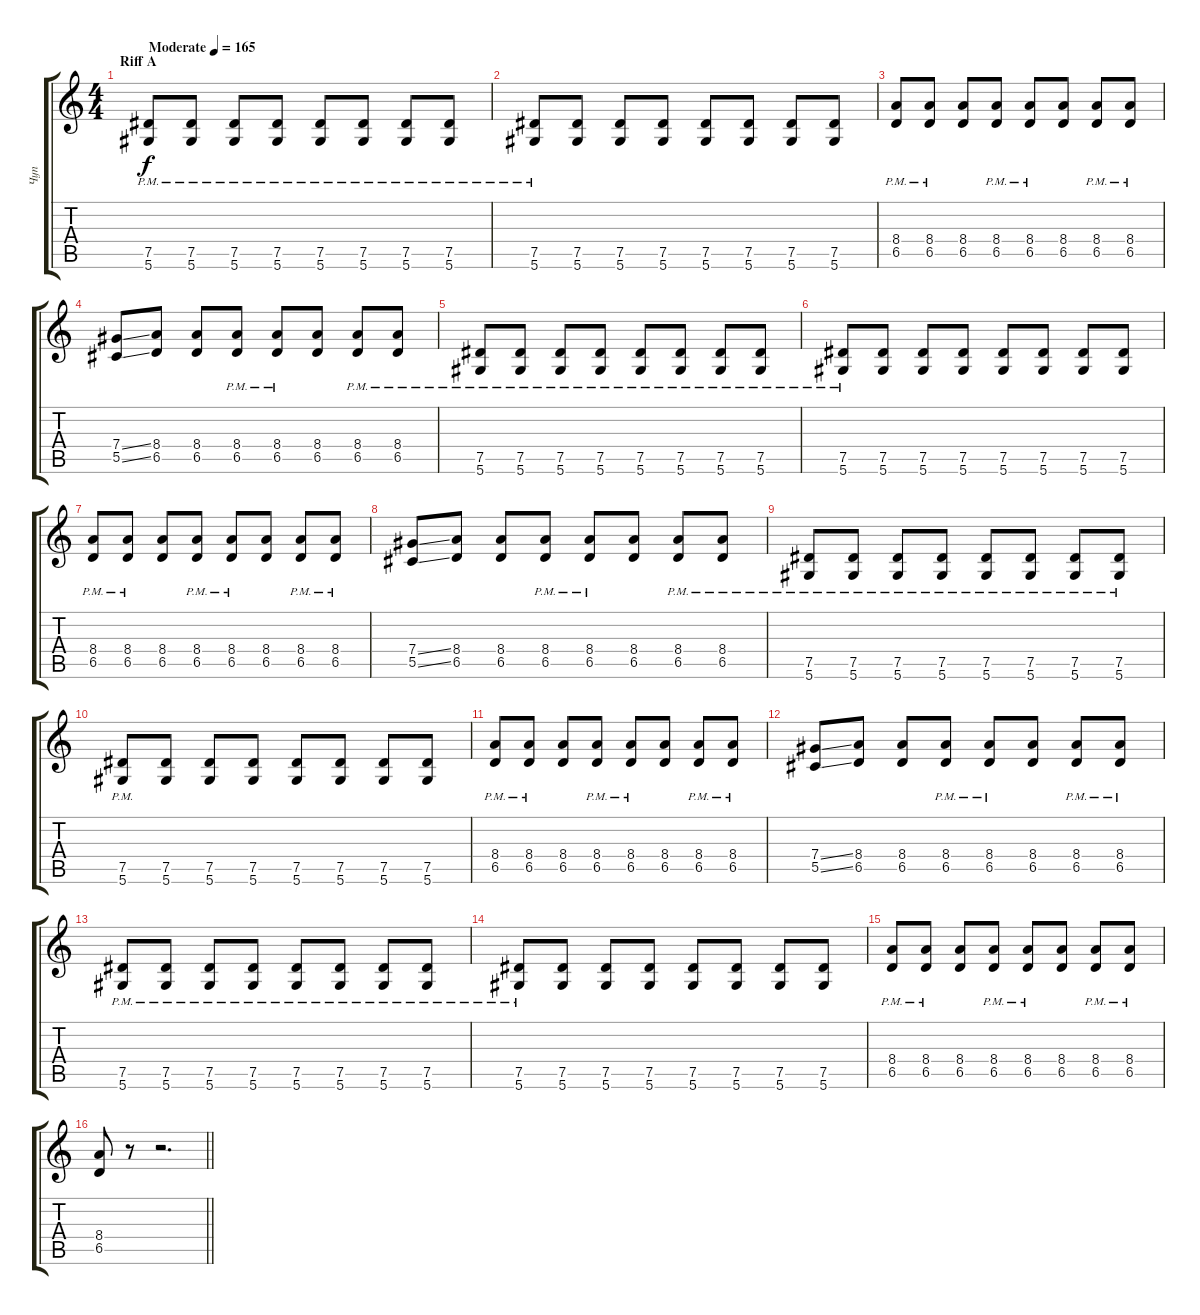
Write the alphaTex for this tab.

\track ("Чуп" "Чуп") {instrument overdrivenguitar}
\staff {score tabs}
\tuning (Eb4 Bb3 Gb3 Db3 Ab2 Eb2) {hide}
\ts (4 4)
\section ("" "Riff A")
\tempo (165 "Moderate")
\clef g2
\ks c
(7.5{pm} 5.6{pm}).8{dy f instrument overdrivenguitar} (7.5{pm} 5.6{pm}).8 (7.5{pm} 5.6{pm}).8 (7.5{pm} 5.6{pm}).8 (7.5{pm} 5.6{pm}).8 (7.5{pm} 5.6{pm}).8 (7.5{pm} 5.6{pm}).8 (7.5{pm} 5.6{pm}).8 |
(7.5{pm} 5.6{pm}).8 (7.5 5.6).8 (7.5 5.6).8 (7.5 5.6).8 (7.5 5.6).8 (7.5 5.6).8 (7.5 5.6).8 (7.5 5.6).8 |
(8.4{pm} 6.5{pm}).8 (8.4{pm} 6.5{pm}).8 (8.4 6.5).8 (8.4{pm} 6.5{pm}).8 (8.4{pm} 6.5{pm}).8 (8.4 6.5).8 (8.4{pm} 6.5{pm}).8 (8.4{pm} 6.5{pm}).8 |
(7.4{ss} 5.5{ss}).8 (8.4 6.5).8 (8.4 6.5).8 (8.4{pm} 6.5{pm}).8 (8.4{pm} 6.5{pm}).8 (8.4 6.5).8 (8.4{pm} 6.5{pm}).8 (8.4{pm} 6.5{pm}).8 |
(7.5{pm} 5.6{pm}).8 (7.5{pm} 5.6{pm}).8 (7.5{pm} 5.6{pm}).8 (7.5{pm} 5.6{pm}).8 (7.5{pm} 5.6{pm}).8 (7.5{pm} 5.6{pm}).8 (7.5{pm} 5.6{pm}).8 (7.5{pm} 5.6{pm}).8 |
(7.5{pm} 5.6{pm}).8 (7.5 5.6).8 (7.5 5.6).8 (7.5 5.6).8 (7.5 5.6).8 (7.5 5.6).8 (7.5 5.6).8 (7.5 5.6).8 |
(8.4{pm} 6.5{pm}).8 (8.4{pm} 6.5{pm}).8 (8.4 6.5).8 (8.4{pm} 6.5{pm}).8 (8.4{pm} 6.5{pm}).8 (8.4 6.5).8 (8.4{pm} 6.5{pm}).8 (8.4{pm} 6.5{pm}).8 |
(7.4{ss} 5.5{ss}).8 (8.4 6.5).8 (8.4 6.5).8 (8.4{pm} 6.5{pm}).8 (8.4{pm} 6.5{pm}).8 (8.4 6.5).8 (8.4{pm} 6.5{pm}).8 (8.4{pm} 6.5{pm}).8 |
(7.5{pm} 5.6{pm}).8 (7.5{pm} 5.6{pm}).8 (7.5{pm} 5.6{pm}).8 (7.5{pm} 5.6{pm}).8 (7.5{pm} 5.6{pm}).8 (7.5{pm} 5.6{pm}).8 (7.5{pm} 5.6{pm}).8 (7.5{pm} 5.6{pm}).8 |
(7.5{pm} 5.6{pm}).8 (7.5 5.6).8 (7.5 5.6).8 (7.5 5.6).8 (7.5 5.6).8 (7.5 5.6).8 (7.5 5.6).8 (7.5 5.6).8 |
(8.4{pm} 6.5{pm}).8 (8.4{pm} 6.5{pm}).8 (8.4 6.5).8 (8.4{pm} 6.5{pm}).8 (8.4{pm} 6.5{pm}).8 (8.4 6.5).8 (8.4{pm} 6.5{pm}).8 (8.4{pm} 6.5{pm}).8 |
(7.4{ss} 5.5{ss}).8 (8.4 6.5).8 (8.4 6.5).8 (8.4{pm} 6.5{pm}).8 (8.4{pm} 6.5{pm}).8 (8.4 6.5).8 (8.4{pm} 6.5{pm}).8 (8.4{pm} 6.5{pm}).8 |
(7.5{pm} 5.6{pm}).8 (7.5{pm} 5.6{pm}).8 (7.5{pm} 5.6{pm}).8 (7.5{pm} 5.6{pm}).8 (7.5{pm} 5.6{pm}).8 (7.5{pm} 5.6{pm}).8 (7.5{pm} 5.6{pm}).8 (7.5{pm} 5.6{pm}).8 |
(7.5{pm} 5.6{pm}).8 (7.5 5.6).8 (7.5 5.6).8 (7.5 5.6).8 (7.5 5.6).8 (7.5 5.6).8 (7.5 5.6).8 (7.5 5.6).8 |
(8.4{pm} 6.5{pm}).8 (8.4{pm} 6.5{pm}).8 (8.4 6.5).8 (8.4{pm} 6.5{pm}).8 (8.4{pm} 6.5{pm}).8 (8.4 6.5).8 (8.4{pm} 6.5{pm}).8 (8.4{pm} 6.5{pm}).8 |
\barLineRight lightlight
(8.4 6.5).8 r.8 r.2{d}
